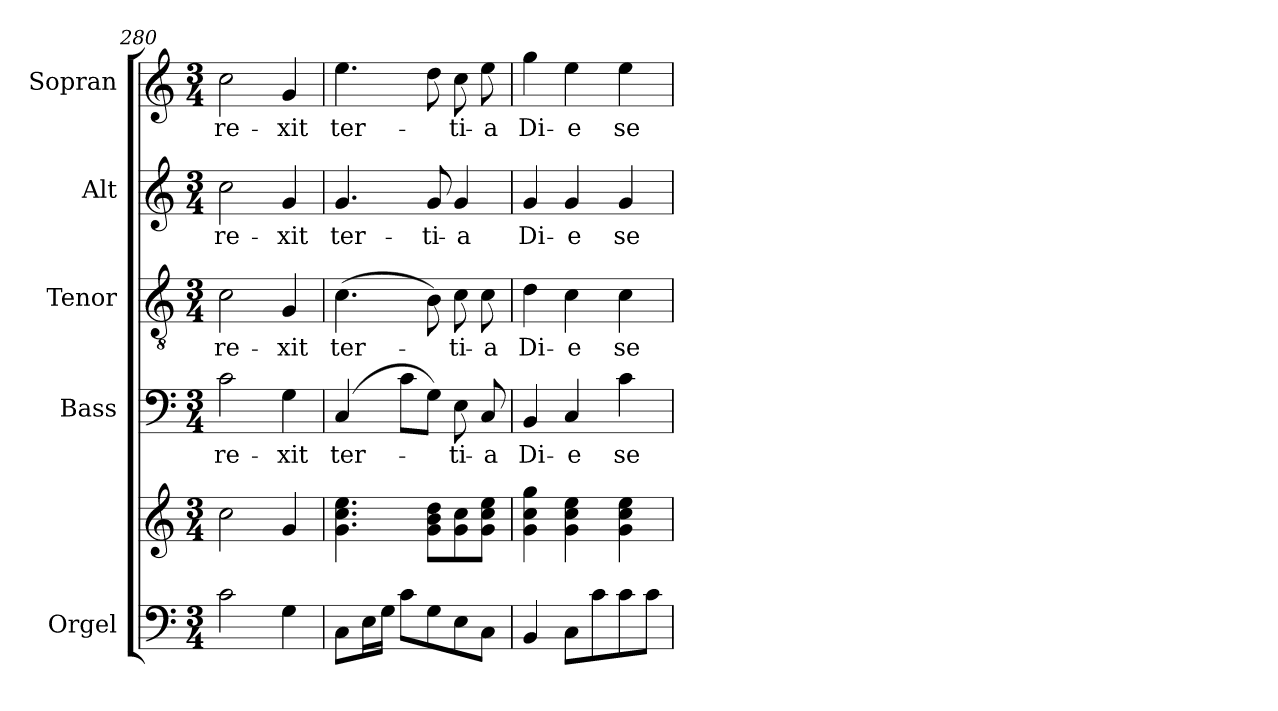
**kern	**kern	**kern	**text	**kern	**text	**kern	**text	**kern	**text
*part5	*part5	*part4	*part4	*part3	*part3	*part2	*part2	*part1	*part1
*staff6	*staff5	*staff4	*staff4	*staff3	*staff3	*staff2	*staff2	*staff1	*staff1
*I"Orgel	*	*I"Bass	*	*I"Tenor	*	*I"Alt	*	*I"Sopran	*
*I'Org.	*	*I'B.	*	*I'T.	*	*I'A.	*	*I'S.	*
*clefF4	*clefG2	*clefF4	*	*clefGv2	*	*clefG2	*	*clefG2	*
*k[]	*k[]	*k[]	*	*k[]	*	*k[]	*	*k[]	*
*C:	*C:	*C:	*	*C:	*	*C:	*	*C:	*
*M3/4	*M3/4	*M3/4	*	*M3/4	*	*M3/4	*	*M3/4	*
=280	=280	=280	=280	=280	=280	=280	=280	=280	=280
!	!	!	!LO:LY:b	!	!LO:LY:b	!	!LO:LY:b	!	!LO:LY:b
2c\	2cc\	2c\	-re-	2c\	-re-	2cc\	-re-	2cc\	-re-
!	!	!	!LO:LY:b	!	!LO:LY:b	!	!LO:LY:b	!	!LO:LY:b
4G\	4g/	4G\	-xit	4G/	-xit	4g/	-xit	4g/	-xit
=281	=281	=281	=281	=281	=281	=281	=281	=281	=281
!	!	!	!LO:LY:b	!	!LO:LY:b	!	!LO:LY:b	!	!LO:LY:b
8C\L	4.g\ 4.cc\ 4.ee\	(4C/	ter-	(>4.c\	ter-	4.g/	ter-	4.ee\	ter-
16E\L	.	.	.	.	.	.	.	.	.
16G\JJ	.	.	.	.	.	.	.	.	.
8c\L	.	8c\L	.	.	.	.	.	.	.
!	!	!	!	!	!	!	!LO:LY:b	!	!
8G\	8g\ 8b\ 8dd\L	8G\J)	.	8B\)	.	8g/	-ti-	8dd\	.
!	!	!	!LO:LY:b	!	!LO:LY:b	!	!LO:LY:b	!	!LO:LY:b
8E\	8g\ 8cc\	8E\	-ti-	8c\	-ti-	4g/	-a	8cc\	-ti-
!	!	!	!LO:LY:b	!	!LO:LY:b	!	!	!	!LO:LY:b
8C\J	8g\ 8cc\ 8ee\J	8C/	-a	8c\	-a	.	.	8ee\	-a
=282	=282	=282	=282	=282	=282	=282	=282	=282	=282
!	!	!	!LO:LY:b	!	!LO:LY:b	!	!LO:LY:b	!	!LO:LY:b
4BB/	4g\ 4cc\ 4gg\	4BB/	Di-	4d\	Di-	4g/	Di-	4gg\	Di-
!	!	!	!LO:LY:b	!	!LO:LY:b	!	!LO:LY:b	!	!LO:LY:b
8C\L	4g\ 4cc\ 4ee\	4C/	-e	4c\	-e	4g/	-e	4ee\	-e
8c\	.	.	.	.	.	.	.	.	.
!	!	!	!LO:LY:b	!	!LO:LY:b	!	!LO:LY:b	!	!LO:LY:b
8c\	4g\ 4cc\ 4ee\	4c\	se-	4c\	se-	4g/	se-	4ee\	se-
8c\J	.	.	.	.	.	.	.	.	.
=	=	=	=	=	=	=	=	=	=
*-	*-	*-	*-	*-	*-	*-	*-	*-	*-
